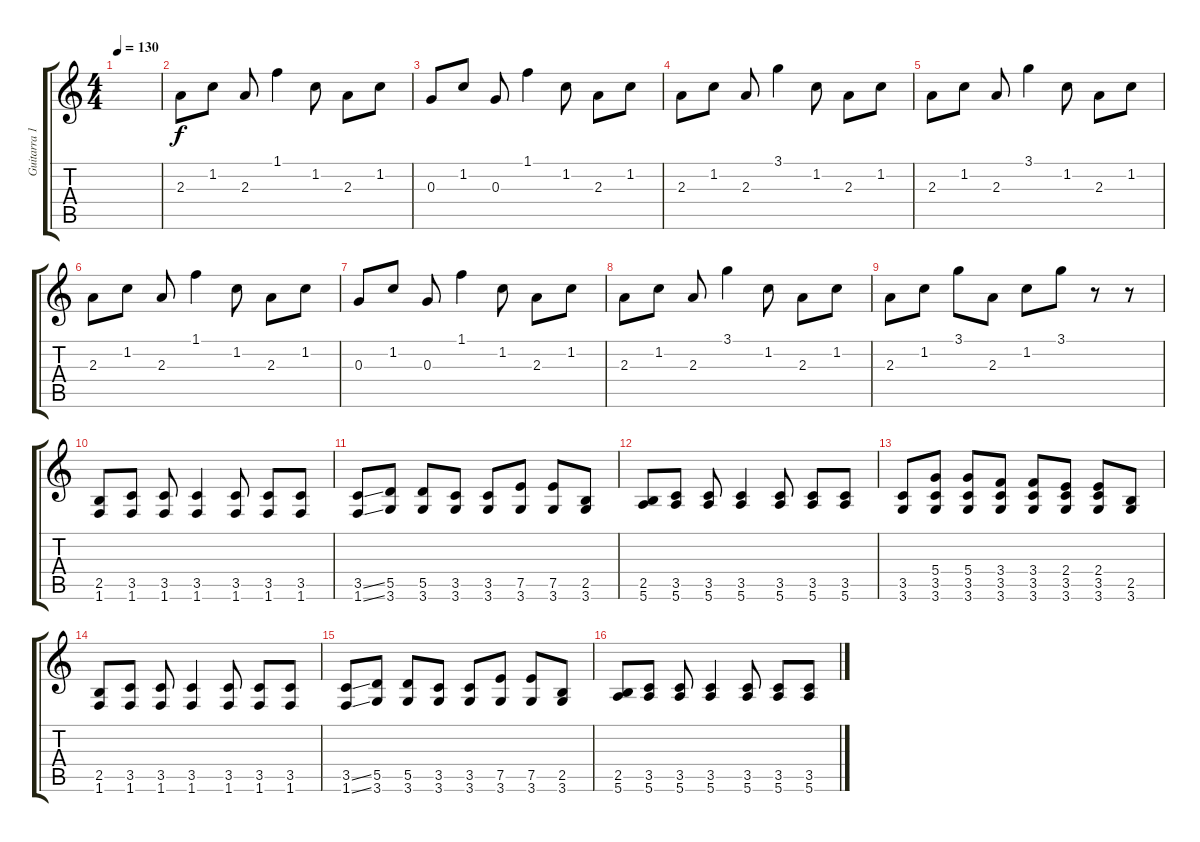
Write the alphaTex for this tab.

\track ("Guitarra 1" "Guitarra 1") {instrument overdrivenguitar}
\staff {score tabs}
\tuning (E4 B3 G3 D3 A2 E2) {hide}
\ts (4 4)
\tempo 130
\clef g2
\ks c
|
2.3.8 1.2.8 2.3.8 1.1.4 1.2.8 2.3.8 1.2.8 |
0.3.8 1.2.8 0.3.8 1.1.4 1.2.8 2.3.8 1.2.8 |
2.3.8 1.2.8 2.3.8 3.1.4 1.2.8 2.3.8 1.2.8 |
2.3.8 1.2.8 2.3.8 3.1.4 1.2.8 2.3.8 1.2.8 |
2.3.8 1.2.8 2.3.8 1.1.4 1.2.8 2.3.8 1.2.8 |
0.3.8 1.2.8 0.3.8 1.1.4 1.2.8 2.3.8 1.2.8 |
2.3.8 1.2.8 2.3.8 3.1.4 1.2.8 2.3.8 1.2.8 |
2.3.8 1.2.8 3.1.8 2.3.8 1.2.8 3.1.8 r.8 r.8 |
(2.5 1.6).8 (3.5 1.6).8 (3.5 1.6).8 (3.5 1.6).4 (3.5 1.6).8 (3.5 1.6).8 (3.5 1.6).8 |
(3.5{ss} 1.6{ss}).8 (5.5 3.6).8 (5.5 3.6).8 (3.5 3.6).8 (3.5 3.6).8 (7.5 3.6).8 (7.5 3.6).8 (2.5 3.6).8 |
(2.5 5.6).8 (3.5 5.6).8 (3.5 5.6).8 (3.5 5.6).4 (3.5 5.6).8 (3.5 5.6).8 (3.5 5.6).8 |
(3.5 3.6).8 (5.4 3.5 3.6).8 (5.4 3.5 3.6).8 (3.4 3.5 3.6).8 (3.4 3.5 3.6).8 (2.4 3.5 3.6).8 (2.4 3.5 3.6).8 (2.5 3.6).8 |
(2.5 1.6).8 (3.5 1.6).8 (3.5 1.6).8 (3.5 1.6).4 (3.5 1.6).8 (3.5 1.6).8 (3.5 1.6).8 |
(3.5{ss} 1.6{ss}).8 (5.5 3.6).8 (5.5 3.6).8 (3.5 3.6).8 (3.5 3.6).8 (7.5 3.6).8 (7.5 3.6).8 (2.5 3.6).8 |
(2.5 5.6).8 (3.5 5.6).8 (3.5 5.6).8 (3.5 5.6).4 (3.5 5.6).8 (3.5 5.6).8 (3.5 5.6).8
